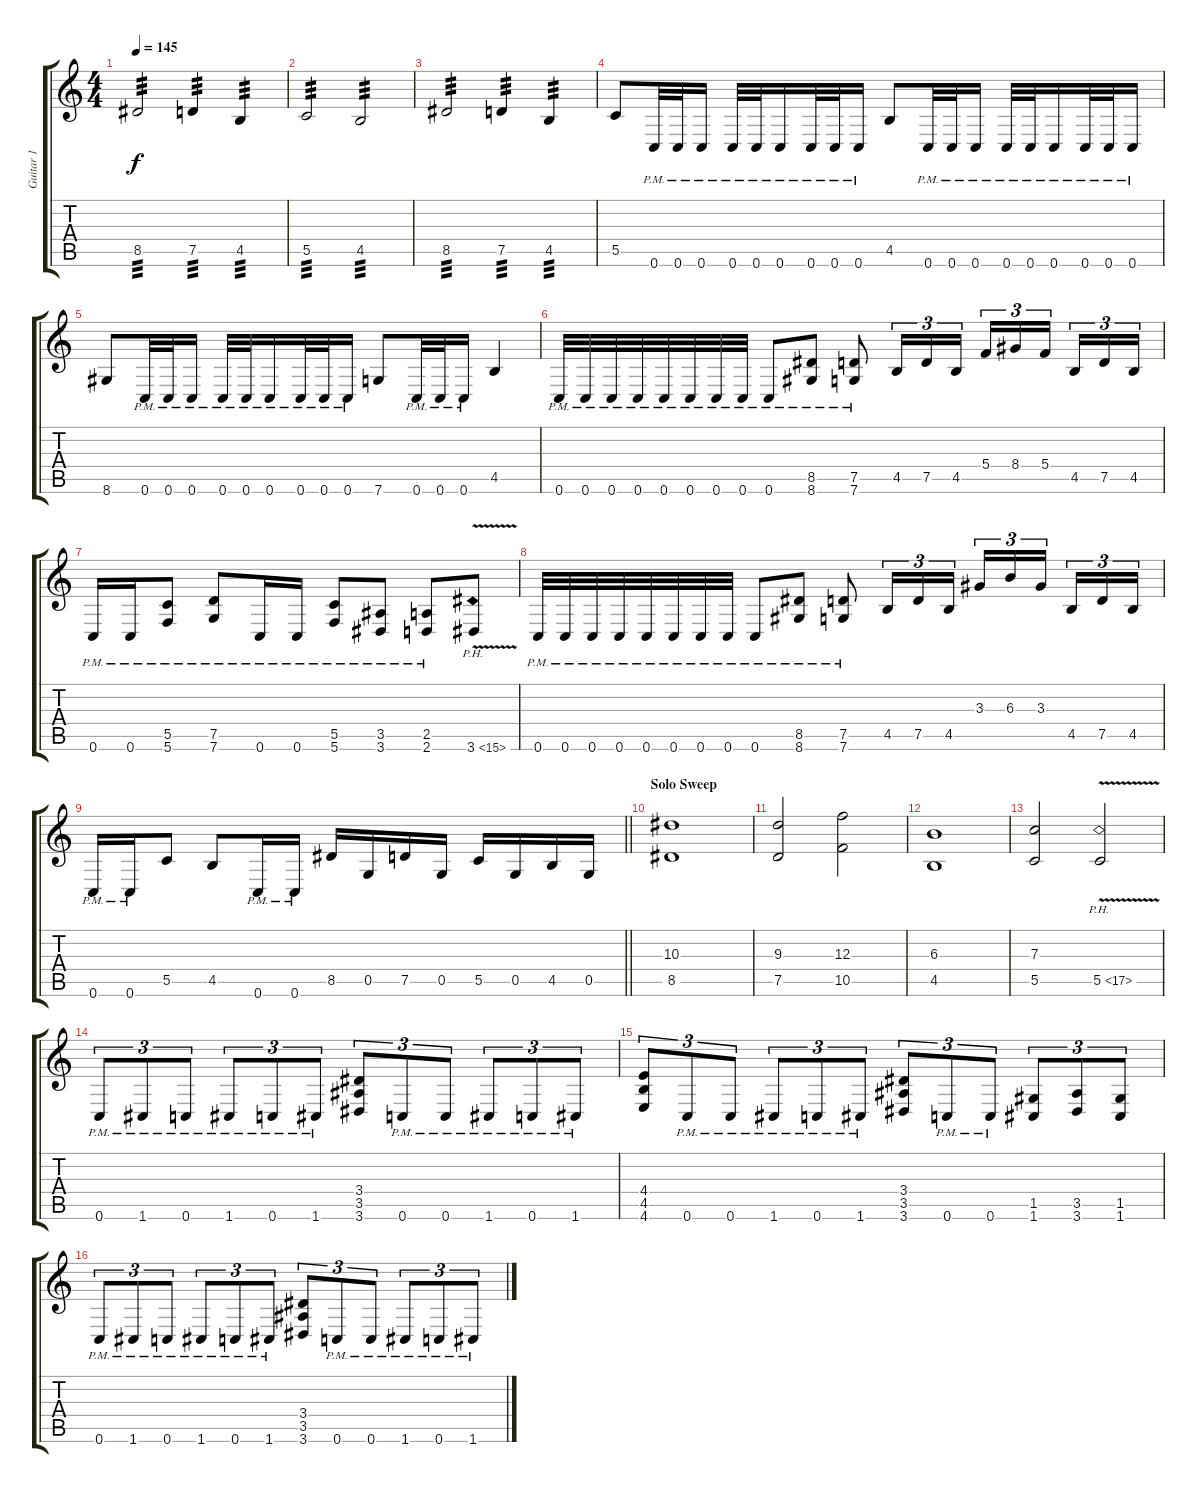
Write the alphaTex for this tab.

\track ("Guitar 1" "Guitar 1") {instrument distortionguitar}
\staff {score tabs}
\tuning (D4 A3 F3 C3 G2 C2) {hide}
\ts (4 4)
\tempo 145
\clef g2
\ks c
8.5.2{tp 3 dy f} 7.5.4{tp 3} 4.5.4{tp 3} |
5.5.2{tp 3} 4.5.2{tp 3} |
8.5.2{tp 3} 7.5.4{tp 3} 4.5.4{tp 3} |
5.5.8 0.6{pm}.32 0.6{pm}.32 0.6{pm}.16 0.6{pm}.32 0.6{pm}.32 0.6{pm}.16 0.6{pm}.32 0.6{pm}.32 0.6{pm}.16 4.5.8 0.6{pm}.32 0.6{pm}.32 0.6{pm}.16 0.6{pm}.32 0.6{pm}.32 0.6{pm}.16 0.6{pm}.32 0.6{pm}.32 0.6{pm}.16 |
8.6.8 0.6{pm}.32 0.6{pm}.32 0.6{pm}.16 0.6{pm}.32 0.6{pm}.32 0.6{pm}.16 0.6{pm}.32 0.6{pm}.32 0.6{pm}.16 7.6.8 0.6{pm}.32 0.6{pm}.32 0.6{pm}.16 4.5.4 |
0.6{pm}.32 0.6{pm}.32 0.6{pm}.32 0.6{pm}.32 0.6{pm}.32 0.6{pm}.32 0.6{pm}.32 0.6{pm}.32 0.6{pm}.8 (8.5{pm} 8.6{pm}).8 (7.5{pm} 7.6{pm}).8 4.5.16{tu (3 2)} 7.5.16{tu (3 2)} 4.5.16{tu (3 2)} 5.4.16{tu (3 2)} 8.4.16{tu (3 2)} 5.4.16{tu (3 2) beam splitsecondary} 4.5.16{tu (3 2)} 7.5.16{tu (3 2)} 4.5.16{tu (3 2)} |
0.6{pm}.16 0.6{pm}.16 (5.5{pm} 5.6{pm}).8 (7.5{pm} 7.6{pm}).8 0.6{pm}.16 0.6{pm}.16 (5.5{pm} 5.6{pm}).8 (3.5{pm} 3.6{pm}).8 (2.5{pm} 2.6{pm}).8 3.6{ph 12 v}.8{instrument guitarharmonics} |
0.6{pm}.32{instrument distortionguitar} 0.6{pm}.32 0.6{pm}.32 0.6{pm}.32 0.6{pm}.32 0.6{pm}.32 0.6{pm}.32 0.6{pm}.32 0.6{pm}.8 (8.5{pm} 8.6{pm}).8 (7.5{pm} 7.6{pm}).8 4.5.16{tu (3 2)} 7.5.16{tu (3 2)} 4.5.16{tu (3 2)} 3.3.16{tu (3 2)} 6.3.16{tu (3 2)} 3.3.16{tu (3 2) beam splitsecondary} 4.5.16{tu (3 2)} 7.5.16{tu (3 2)} 4.5.16{tu (3 2)} |
\barLineRight lightlight
0.6{pm}.16 0.6{pm}.16 5.5.8 4.5.8 0.6{pm}.16 0.6{pm}.16 8.5.16 0.5.16 7.5.16 0.5.16 5.5.16 0.5.16 4.5.16 0.5.16 |
\section ("" "Solo Sweep")
(10.3 8.5).1 |
(9.3 7.5).2 (12.3 10.5).2 |
(6.3 4.5).1 |
(7.3 5.5).2 5.5{ph 12 v}.2{instrument guitarharmonics} |
0.6{pm}.8{tu (3 2) instrument distortionguitar} 1.6{pm}.8{tu (3 2)} 0.6{pm}.8{tu (3 2)} 1.6{pm}.8{tu (3 2)} 0.6{pm}.8{tu (3 2)} 1.6{pm}.8{tu (3 2)} (3.4 3.5 3.6).8{tu (3 2)} 0.6{pm}.8{tu (3 2)} 0.6{pm}.8{tu (3 2)} 1.6{pm}.8{tu (3 2)} 0.6{pm}.8{tu (3 2)} 1.6{pm}.8{tu (3 2)} |
(4.4 4.5 4.6).8{tu (3 2)} 0.6{pm}.8{tu (3 2)} 0.6{pm}.8{tu (3 2)} 1.6{pm}.8{tu (3 2)} 0.6{pm}.8{tu (3 2)} 1.6{pm}.8{tu (3 2)} (3.4 3.5 3.6).8{tu (3 2)} 0.6{pm}.8{tu (3 2)} 0.6{pm}.8{tu (3 2)} (1.5 1.6).8{tu (3 2)} (3.5 3.6).8{tu (3 2)} (1.5 1.6).8{tu (3 2)} |
0.6{pm}.8{tu (3 2)} 1.6{pm}.8{tu (3 2)} 0.6{pm}.8{tu (3 2)} 1.6{pm}.8{tu (3 2)} 0.6{pm}.8{tu (3 2)} 1.6{pm}.8{tu (3 2)} (3.4 3.5 3.6).8{tu (3 2)} 0.6{pm}.8{tu (3 2)} 0.6{pm}.8{tu (3 2)} 1.6{pm}.8{tu (3 2)} 0.6{pm}.8{tu (3 2)} 1.6{pm}.8{tu (3 2)}
